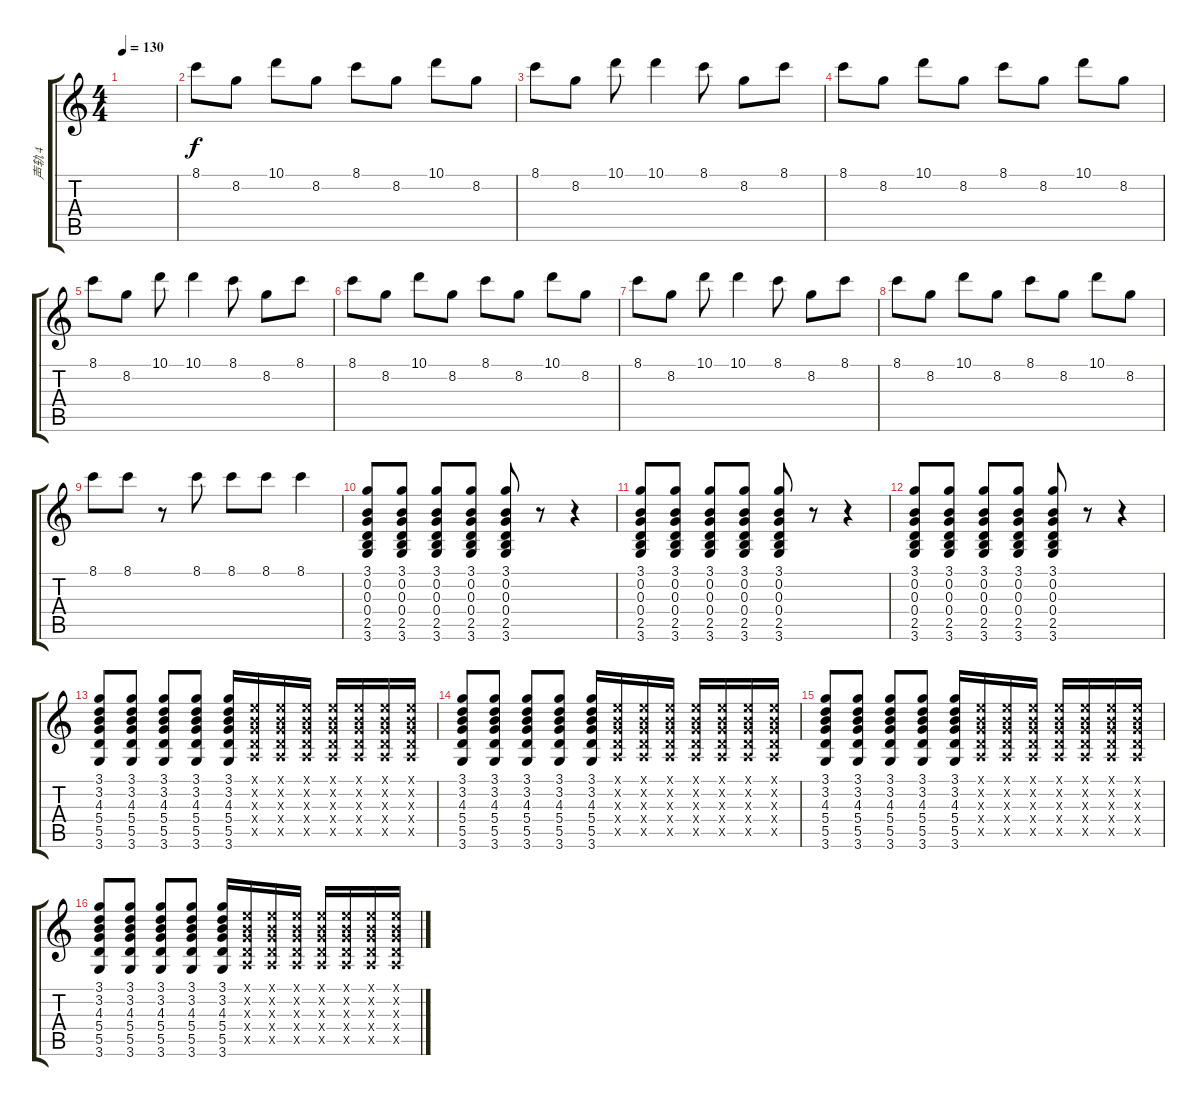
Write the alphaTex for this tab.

\track ("声轨 4" "声轨 4") {instrument overdrivenguitar}
\staff {score tabs}
\tuning (E4 B3 G3 D3 A2 E2) {hide}
\ts (4 4)
\tempo 130
\clef g2
\ks c
|
8.1.8 8.2.8 10.1.8 8.2.8 8.1.8 8.2.8 10.1.8 8.2.8 |
8.1.8 8.2.8 10.1.8 10.1.4 8.1.8 8.2.8 8.1.8 |
8.1.8 8.2.8 10.1.8 8.2.8 8.1.8 8.2.8 10.1.8 8.2.8 |
8.1.8 8.2.8 10.1.8 10.1.4 8.1.8 8.2.8 8.1.8 |
8.1.8 8.2.8 10.1.8 8.2.8 8.1.8 8.2.8 10.1.8 8.2.8 |
8.1.8 8.2.8 10.1.8 10.1.4 8.1.8 8.2.8 8.1.8 |
8.1.8 8.2.8 10.1.8 8.2.8 8.1.8 8.2.8 10.1.8 8.2.8 |
8.1.8 8.1.8 r.8 8.1.8 8.1.8 8.1.8 8.1.4 |
(3.1 0.2 0.3 0.4 2.5 3.6).8 (3.1 0.2 0.3 0.4 2.5 3.6).8 (3.1 0.2 0.3 0.4 2.5 3.6).8 (3.1 0.2 0.3 0.4 2.5 3.6).8 (3.1 0.2 0.3 0.4 2.5 3.6).8 r.8 r.4 |
(3.1 0.2 0.3 0.4 2.5 3.6).8 (3.1 0.2 0.3 0.4 2.5 3.6).8 (3.1 0.2 0.3 0.4 2.5 3.6).8 (3.1 0.2 0.3 0.4 2.5 3.6).8 (3.1 0.2 0.3 0.4 2.5 3.6).8 r.8 r.4 |
(3.1 0.2 0.3 0.4 2.5 3.6).8 (3.1 0.2 0.3 0.4 2.5 3.6).8 (3.1 0.2 0.3 0.4 2.5 3.6).8 (3.1 0.2 0.3 0.4 2.5 3.6).8 (3.1 0.2 0.3 0.4 2.5 3.6).8 r.8 r.4 |
(3.1 3.2 4.3 5.4 5.5 3.6).8 (3.1 3.2 4.3 5.4 5.5 3.6).8 (3.1 3.2 4.3 5.4 5.5 3.6).8 (3.1 3.2 4.3 5.4 5.5 3.6).8 (3.1 3.2 4.3 5.4 5.5 3.6).16 (0.1{x} 0.2{x} 0.3{x} 0.4{x} 0.5{x}).16 (0.1{x} 0.2{x} 0.3{x} 0.4{x} 0.5{x}).16 (0.1{x} 0.2{x} 0.3{x} 0.4{x} 0.5{x}).16 (0.1{x} 0.2{x} 0.3{x} 0.4{x} 0.5{x}).16 (0.1{x} 0.2{x} 0.3{x} 0.4{x} 0.5{x}).16 (0.1{x} 0.2{x} 0.3{x} 0.4{x} 0.5{x}).16 (0.1{x} 0.2{x} 0.3{x} 0.4{x} 0.5{x}).16 |
(3.1 3.2 4.3 5.4 5.5 3.6).8 (3.1 3.2 4.3 5.4 5.5 3.6).8 (3.1 3.2 4.3 5.4 5.5 3.6).8 (3.1 3.2 4.3 5.4 5.5 3.6).8 (3.1 3.2 4.3 5.4 5.5 3.6).16 (0.1{x} 0.2{x} 0.3{x} 0.4{x} 0.5{x}).16 (0.1{x} 0.2{x} 0.3{x} 0.4{x} 0.5{x}).16 (0.1{x} 0.2{x} 0.3{x} 0.4{x} 0.5{x}).16 (0.1{x} 0.2{x} 0.3{x} 0.4{x} 0.5{x}).16 (0.1{x} 0.2{x} 0.3{x} 0.4{x} 0.5{x}).16 (0.1{x} 0.2{x} 0.3{x} 0.4{x} 0.5{x}).16 (0.1{x} 0.2{x} 0.3{x} 0.4{x} 0.5{x}).16 |
(3.1 3.2 4.3 5.4 5.5 3.6).8 (3.1 3.2 4.3 5.4 5.5 3.6).8 (3.1 3.2 4.3 5.4 5.5 3.6).8 (3.1 3.2 4.3 5.4 5.5 3.6).8 (3.1 3.2 4.3 5.4 5.5 3.6).16 (0.1{x} 0.2{x} 0.3{x} 0.4{x} 0.5{x}).16 (0.1{x} 0.2{x} 0.3{x} 0.4{x} 0.5{x}).16 (0.1{x} 0.2{x} 0.3{x} 0.4{x} 0.5{x}).16 (0.1{x} 0.2{x} 0.3{x} 0.4{x} 0.5{x}).16 (0.1{x} 0.2{x} 0.3{x} 0.4{x} 0.5{x}).16 (0.1{x} 0.2{x} 0.3{x} 0.4{x} 0.5{x}).16 (0.1{x} 0.2{x} 0.3{x} 0.4{x} 0.5{x}).16 |
(3.1 3.2 4.3 5.4 5.5 3.6).8 (3.1 3.2 4.3 5.4 5.5 3.6).8 (3.1 3.2 4.3 5.4 5.5 3.6).8 (3.1 3.2 4.3 5.4 5.5 3.6).8 (3.1 3.2 4.3 5.4 5.5 3.6).16 (0.1{x} 0.2{x} 0.3{x} 0.4{x} 0.5{x}).16 (0.1{x} 0.2{x} 0.3{x} 0.4{x} 0.5{x}).16 (0.1{x} 0.2{x} 0.3{x} 0.4{x} 0.5{x}).16 (0.1{x} 0.2{x} 0.3{x} 0.4{x} 0.5{x}).16 (0.1{x} 0.2{x} 0.3{x} 0.4{x} 0.5{x}).16 (0.1{x} 0.2{x} 0.3{x} 0.4{x} 0.5{x}).16 (0.1{x} 0.2{x} 0.3{x} 0.4{x} 0.5{x}).16
